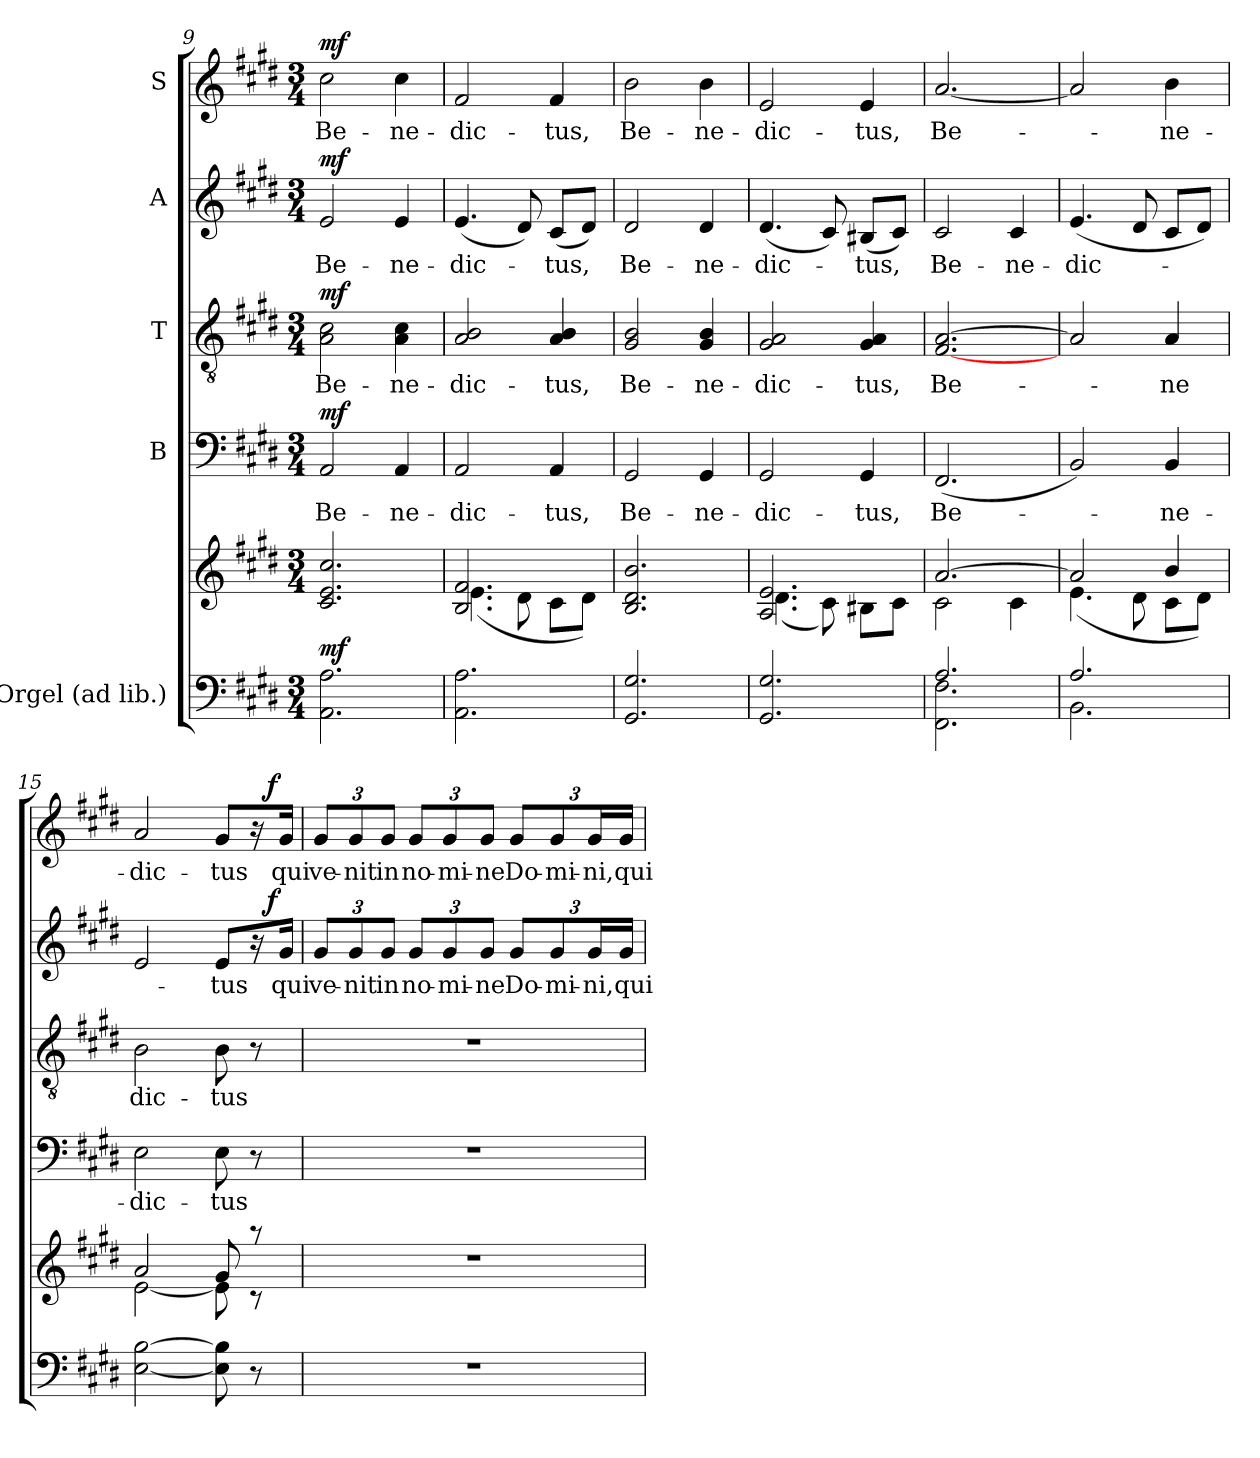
**kern	**kern	**dynam	**kern	**text	**dynam	**kern	**text	**dynam	**kern	**text	**dynam	**kern	**text	**dynam
*part5	*part5	*part5	*part4	*part4	*part4	*part3	*part3	*part3	*part2	*part2	*part2	*part1	*part1	*part1
*staff6	*staff5	*staff5/6	*staff4	*staff4	*staff4	*staff3	*staff3	*staff3	*staff2	*staff2	*staff2	*staff1	*staff1	*staff1
*I"Orgel (ad lib.)	*	*	*I"B	*	*	*I"T	*	*	*I"A	*	*	*I"S	*	*
*clefF4	*clefG2	*	*clefF4	*	*	*clefGv2	*	*	*clefG2	*	*	*clefG2	*	*
*k[f#c#g#d#]	*k[f#c#g#d#]	*	*k[f#c#g#d#]	*	*	*k[f#c#g#d#]	*	*	*k[f#c#g#d#]	*	*	*k[f#c#g#d#]	*	*
*E:	*E:	*	*E:	*	*	*E:	*	*	*E:	*	*	*E:	*	*
*M3/4	*M3/4	*	*M3/4	*	*	*M3/4	*	*	*M3/4	*	*	*M3/4	*	*
=9	=9	=9	=9	=9	=9	=9	=9	=9	=9	=9	=9	=9	=9	=9
!	!	!LO:DY:a=2	!	!	!LO:DY:a	!	!	!LO:DY:a	!	!	!LO:DY:a	!	!	!LO:DY:a
2.AA\ 2.A\	2.c#/ 2.e/ 2.cc#/	mf	2AA/	Be-	mf	2A\ 2c#\	Be-	mf	2e/	Be-	mf	2cc#\	Be-	mf
.	.	.	4AA/	-ne-	.	4A\ 4c#\	-ne-	.	4e/	-ne-	.	4cc#\	-ne-	.
=10	=10	=10	=10	=10	=10	=10	=10	=10	=10	=10	=10	=10	=10	=10
*	*^	*	*	*	*	*	*	*	*	*	*	*	*	*
2.AA\ 2.A\	2.B/ 2.f#/	(4.e\	.	2AA/	-dic-	.	2A/ 2B/	-dic-	.	(4.e/	-dic-	.	2f#/	-dic-	.
.	.	8d#\	.	.	.	.	.	.	.	8d#/)	.	.	.	.	.
.	.	8c#\L	.	4AA/	-tus,	.	4A/ 4B/	-tus,	.	(8c#/L	-tus,	.	4f#/	-tus,	.
.	.	8d#\J)	.	.	.	.	.	.	.	8d#/J)	.	.	.	.	.
*	*v	*v	*	*	*	*	*	*	*	*	*	*	*	*	*
=11	=11	=11	=11	=11	=11	=11	=11	=11	=11	=11	=11	=11	=11	=11
2.GG#/ 2.G#/	2.B/ 2.d#/ 2.b/	.	2GG#/	Be-	.	2G#/ 2B/	Be-	.	2d#/	Be-	.	2b\	Be-	.
.	.	.	4GG#/	-ne-	.	4G#/ 4B/	-ne-	.	4d#/	-ne-	.	4b\	-ne-	.
=12	=12	=12	=12	=12	=12	=12	=12	=12	=12	=12	=12	=12	=12	=12
*	*^	*	*	*	*	*	*	*	*	*	*	*	*	*
2.GG#/ 2.G#/	2.A/ 2.e/	(4.d#\	.	2GG#/	-dic-	.	2G#/ 2A/	-dic-	.	(4.d#/	-dic-	.	2e/	-dic-	.
.	.	8c#\)	.	.	.	.	.	.	.	8c#/)	.	.	.	.	.
.	.	8B#X\L	.	4GG#/	-tus,	.	4G#/ 4A/	-tus,	.	(8B#X/L	-tus,	.	4e/	-tus,	.
.	.	8c#\J	.	.	.	.	.	.	.	8c#/J)	.	.	.	.	.
=13	=13	=13	=13	=13	=13	=13	=13	=13	=13	=13	=13	=13	=13	=13	=13
*^	*	*	*	*	*	*	*	*	*	*	*	*	*	*	*
2.A/	2.FF#\ 2.F#\	[>2.a/	2c#\	.	(2.FF#/	Be-	.	[2.F#/ [2.A/	Be-	.	2c#/	Be-	.	[2.a/	Be-	.
.	.	.	4c#\	.	.	.	.	.	.	.	4c#/	-ne-	.	.	.	.
=14	=14	=14	=14	=14	=14	=14	=14	=14	=14	=14	=14	=14	=14	=14	=14	=14
2.A/	2.BB\	2a/]	(4.e\	.	2BB/)	.	.	2A/]	.	.	(4.e/	-dic-	.	2a/]	.	.
.	.	.	8d#\	.	.	.	.	.	.	.	8d#/	.	.	.	.	.
.	.	4b/	8c#\L	.	4BB/	-ne-	.	4A/	-ne	.	8c#/L	.	.	4b\	-ne-	.
.	.	.	8d#\J)	.	.	.	.	.	.	.	8d#/J)	.	.	.	.	.
*v	*v	*	*	*	*	*	*	*	*	*	*	*	*	*	*	*
!!LO:PB:g=z
=15	=15	=15	=15	=15	=15	=15	=15	=15	=15	=15	=15	=15	=15	=15	=15
*	*	*	*	*	*	*	*	*	*	*^	*	*	*^	*	*
[2E\ [2B\	2a/	[<2e\	.	2E\	-dic-	.	2B\	dic-	.	2e/	3%2ryy	.	.	2a/	3%2ryy	-dic-	.
8E\] 8B\]	8g#/	8e\]	.	8E\	-tus	.	8B\	-tus	.	8e/L	.	-tus	.	8g#/L	.	-tus	.
8r	8raa	8rc	.	8r	.	.	8r	.	.	16r	.	.	.	16r	.	.	.
!	!	!	!	!	!	!	!	!	!	!	!	!	!LO:DY:a	!	!	!	!LO:DY:a
.	.	.	.	.	.	.	.	.	.	.	12ryy	.	f	.	12ryy	.	f
.	.	.	.	.	.	.	.	.	.	16g#/Jk	.	qui	.	16g#/Jk	.	qui	.
*	*	*	*	*	*	*	*	*	*	*v	*v	*	*	*	*	*	*
*	*v	*v	*	*	*	*	*	*	*	*	*	*	*v	*v	*	*
=16	=16	=16	=16	=16	=16	=16	=16	=16	=16	=16	=16	=16	=16	=16
2.r	2.r	.	2.r	.	.	2.r	.	.	12g#/L	ve-	.	12g#/L	ve-	.
.	.	.	.	.	.	.	.	.	12g#/	-nit	.	12g#/	-nit	.
.	.	.	.	.	.	.	.	.	12g#/J	in	.	12g#/J	in	.
.	.	.	.	.	.	.	.	.	12g#/L	no-	.	12g#/L	no-	.
.	.	.	.	.	.	.	.	.	12g#/	-mi-	.	12g#/	-mi-	.
.	.	.	.	.	.	.	.	.	12g#/J	-ne	.	12g#/J	-ne	.
.	.	.	.	.	.	.	.	.	12g#/L	Do-	.	12g#/L	Do-	.
.	.	.	.	.	.	.	.	.	12g#/	-mi-	.	12g#/	-mi-	.
.	.	.	.	.	.	.	.	.	24g#/L	-ni,	.	24g#/L	-ni,	.
.	.	.	.	.	.	.	.	.	24g#/JJ	qui	.	24g#/JJ	qui	.
=	=	=	=	=	=	=	=	=	=	=	=	=	=	=
*-	*-	*-	*-	*-	*-	*-	*-	*-	*-	*-	*-	*-	*-	*-
